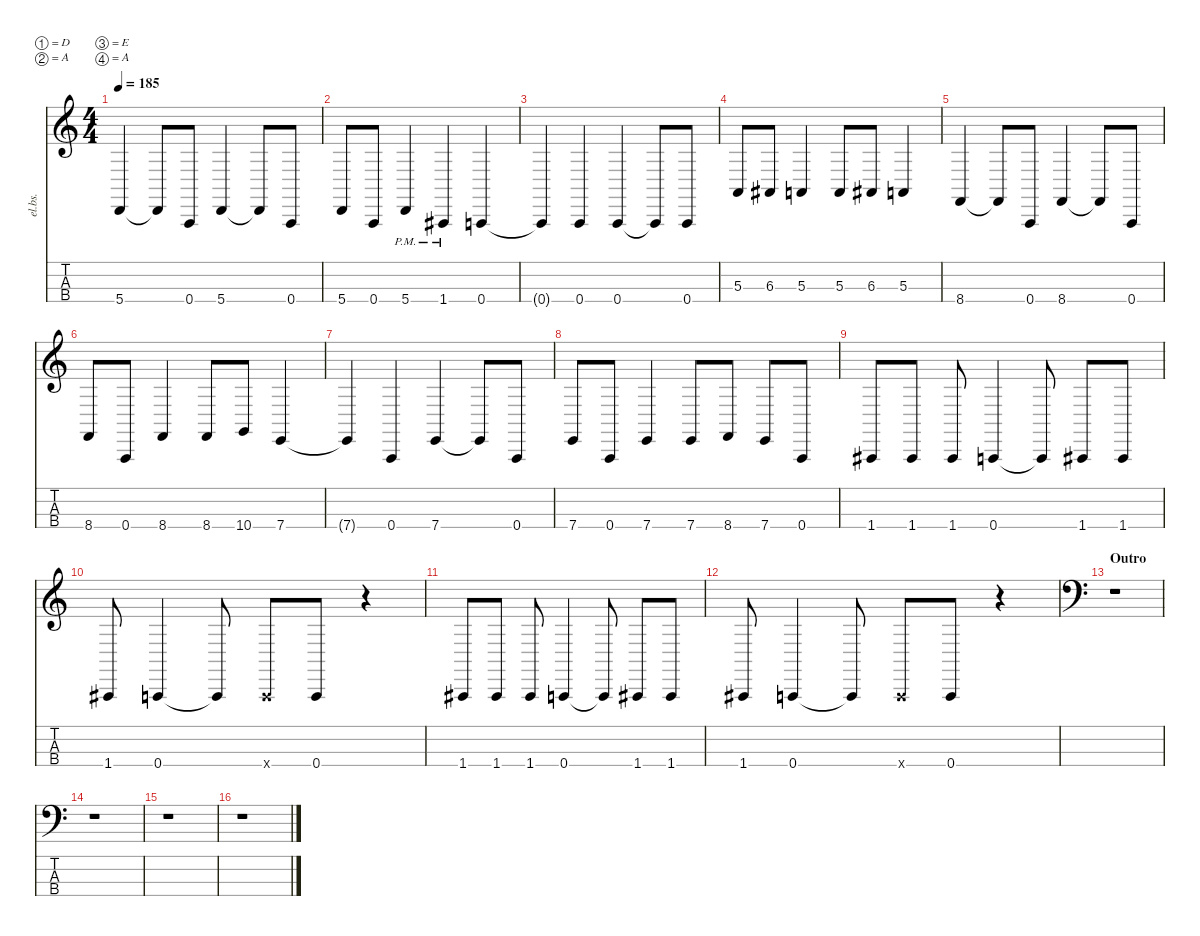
\defaultSystemsLayout 4
\hideDynamics
\bracketExtendMode nobrackets
\track ("Electric Bass - Michal" "el.bs.") {instrument electricbasspick}
\staff {score tabs}
\tuning (D2 A1 E1 A0)
\ts (4 4)
\tempo 185
\clef g2
\ks c
5.4.4{dy mf} 5.4{t}.8 0.4.8 5.4.4 5.4{t}.8 0.4.8 |
5.4.8 0.4.8 5.4{pm}.4 1.4{pm acc #}.4 0.4.4 |
0.4{t}.4 0.4.4 0.4.4 0.4{t}.8 0.4.8 |
5.3.8 6.3{acc #}.8 5.3.4 5.3.8 6.3{acc #}.8 5.3.4 |
8.4.4 8.4{t}.8 0.4.8 8.4.4 8.4{t}.8 0.4.8 |
8.4.8 0.4.8 8.4.4 8.4.8 10.4.8 7.4.4 |
7.4{t}.4 0.4.4 7.4.4 7.4{t}.8 0.4.8 |
7.4.8 0.4.8 7.4.4 7.4.8 8.4.8 7.4.8 0.4.8 |
1.4{acc #}.8 1.4{acc #}.8 1.4{acc #}.8 0.4.4 0.4{t}.8 1.4{acc #}.8 1.4{acc #}.8 |
1.4{acc #}.8 0.4.4 0.4{t}.8 0.4{x}.8 0.4.8 r.4 |
1.4{acc #}.8 1.4{acc #}.8 1.4{acc #}.8 0.4.4 0.4{t}.8 1.4{acc #}.8 1.4{acc #}.8 |
1.4{acc #}.8 0.4.4 0.4{t}.8 0.4{x}.8 0.4.8 r.4 |
\section ("" "Outro")
\clef f4
r.1 |
r.1 |
r.1 |
r.1
